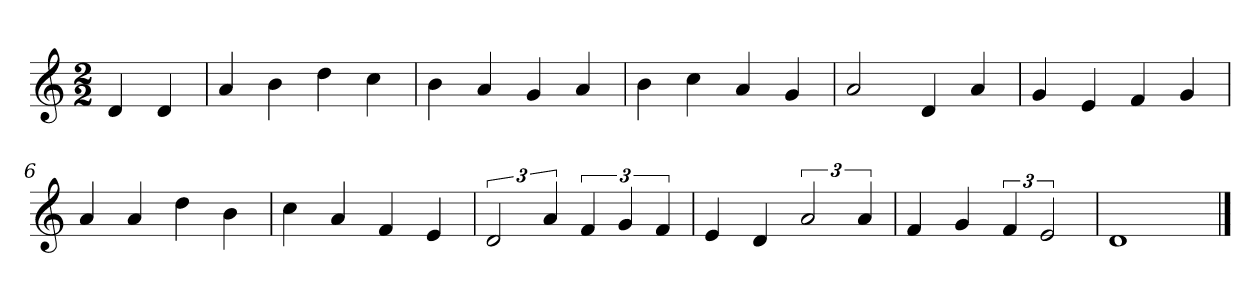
**kern
*part1
*staff1
*k[]
*M2/2
*MM120
=
4d
4d
=1
4a
4b
4dd
4cc
=2
4b
4a
4g
4a
=3
4b
4cc
4a
4g
=4
2a
4d
4a
=5
4g
4e
4f
4g
=6
4a
4a
4dd
4b
=7
4cc
4a
4f
4e
=8
3d
6a
6f
6g
6f
=9
4e
4d
3a
6a
=10
4f
4g
6f
3e
=11
1d
==
*-
